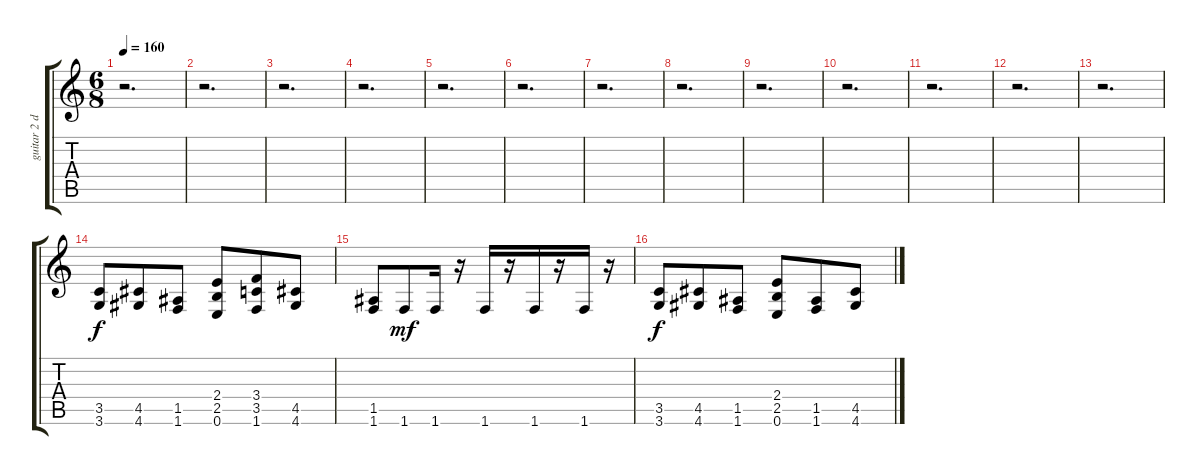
\track ("guitar 2 double" "guitar 2 d") {instrument distortionguitar}
\staff {score tabs}
\tuning (E4 B3 G3 D3 A2 E2) {hide}
\ts (6 8)
\tempo 160
\clef g2
\ks c
r.2{d dy f} |
r.2{d} |
r.2{d} |
r.2{d} |
r.2{d} |
r.2{d} |
r.2{d} |
r.2{d} |
r.2{d} |
r.2{d} |
r.2{d} |
r.2{d} |
r.2{d} |
(3.5 3.6).8 (4.5 4.6).8 (1.5 1.6).8 (2.4 2.5 0.6).8 (3.4 3.5 1.6).8 (4.5 4.6).8 |
(1.5 1.6).8 1.6.8{dy mf} 1.6.16 r.16 1.6.16 r.16 1.6.16 r.16 1.6.16 r.16 |
(3.5 3.6).8{dy f} (4.5 4.6).8 (1.5 1.6).8 (2.4 2.5 0.6).8 (1.5 1.6).8 (4.5 4.6).8
